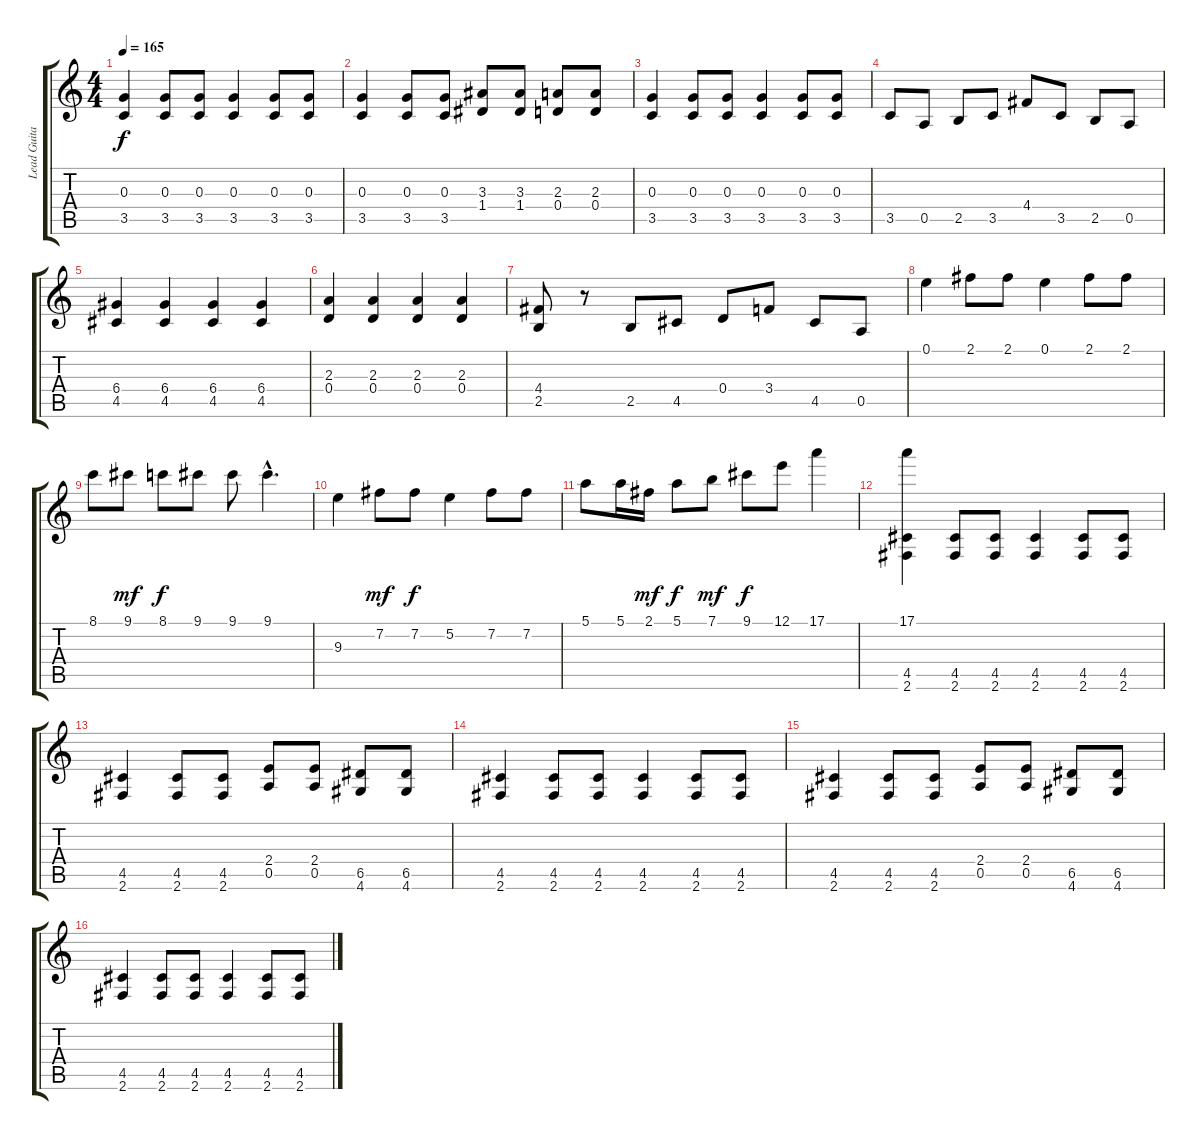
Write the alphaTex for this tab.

\track ("Lead Guitar 1" "Lead Guita") {instrument distortionguitar}
\staff {score tabs}
\tuning (E4 B3 G3 D3 A2 E2) {hide}
\ts (4 4)
\tempo 165
\clef g2
\ks c
(0.3 3.5).4{dy f} (0.3 3.5).8 (0.3 3.5).8 (0.3 3.5).4 (0.3 3.5).8 (0.3 3.5).8 |
(0.3 3.5).4 (0.3 3.5).8 (0.3 3.5).8 (3.3 1.4).8 (3.3 1.4).8 (2.3 0.4).8 (2.3 0.4).8 |
(0.3 3.5).4 (0.3 3.5).8 (0.3 3.5).8 (0.3 3.5).4 (0.3 3.5).8 (0.3 3.5).8 |
3.5.8 0.5.8 2.5.8 3.5.8 4.4.8 3.5.8 2.5.8 0.5.8 |
(6.4 4.5).4 (6.4 4.5).4 (6.4 4.5).4 (6.4 4.5).4 |
(2.3 0.4).4 (2.3 0.4).4 (2.3 0.4).4 (2.3 0.4).4 |
(4.4 2.5).8 r.8 2.5.8 4.5.8 0.4.8 3.4.8 4.5.8 0.5.8 |
0.1.4 2.1.8 2.1.8 0.1.4 2.1.8 2.1.8 |
8.1.8 9.1.8{dy mf} 8.1.8{dy f} 9.1.8 9.1.8 9.1{hac}.4{d} |
9.3.4 7.2.8{dy mf} 7.2.8{dy f} 5.2.4 7.2.8 7.2.8 |
5.1.8 5.1.16 2.1.16{dy mf} 5.1.8{dy f} 7.1.8{dy mf} 9.1.8{dy f} 12.1.8 17.1.4 |
(17.1 4.5 2.6).4 (4.5 2.6).8 (4.5 2.6).8 (4.5 2.6).4 (4.5 2.6).8 (4.5 2.6).8 |
(4.5 2.6).4 (4.5 2.6).8 (4.5 2.6).8 (2.4 0.5).8 (2.4 0.5).8 (6.5 4.6).8 (6.5 4.6).8 |
(4.5 2.6).4 (4.5 2.6).8 (4.5 2.6).8 (4.5 2.6).4 (4.5 2.6).8 (4.5 2.6).8 |
(4.5 2.6).4 (4.5 2.6).8 (4.5 2.6).8 (2.4 0.5).8 (2.4 0.5).8 (6.5 4.6).8 (6.5 4.6).8 |
(4.5 2.6).4 (4.5 2.6).8 (4.5 2.6).8 (4.5 2.6).4 (4.5 2.6).8 (4.5 2.6).8
